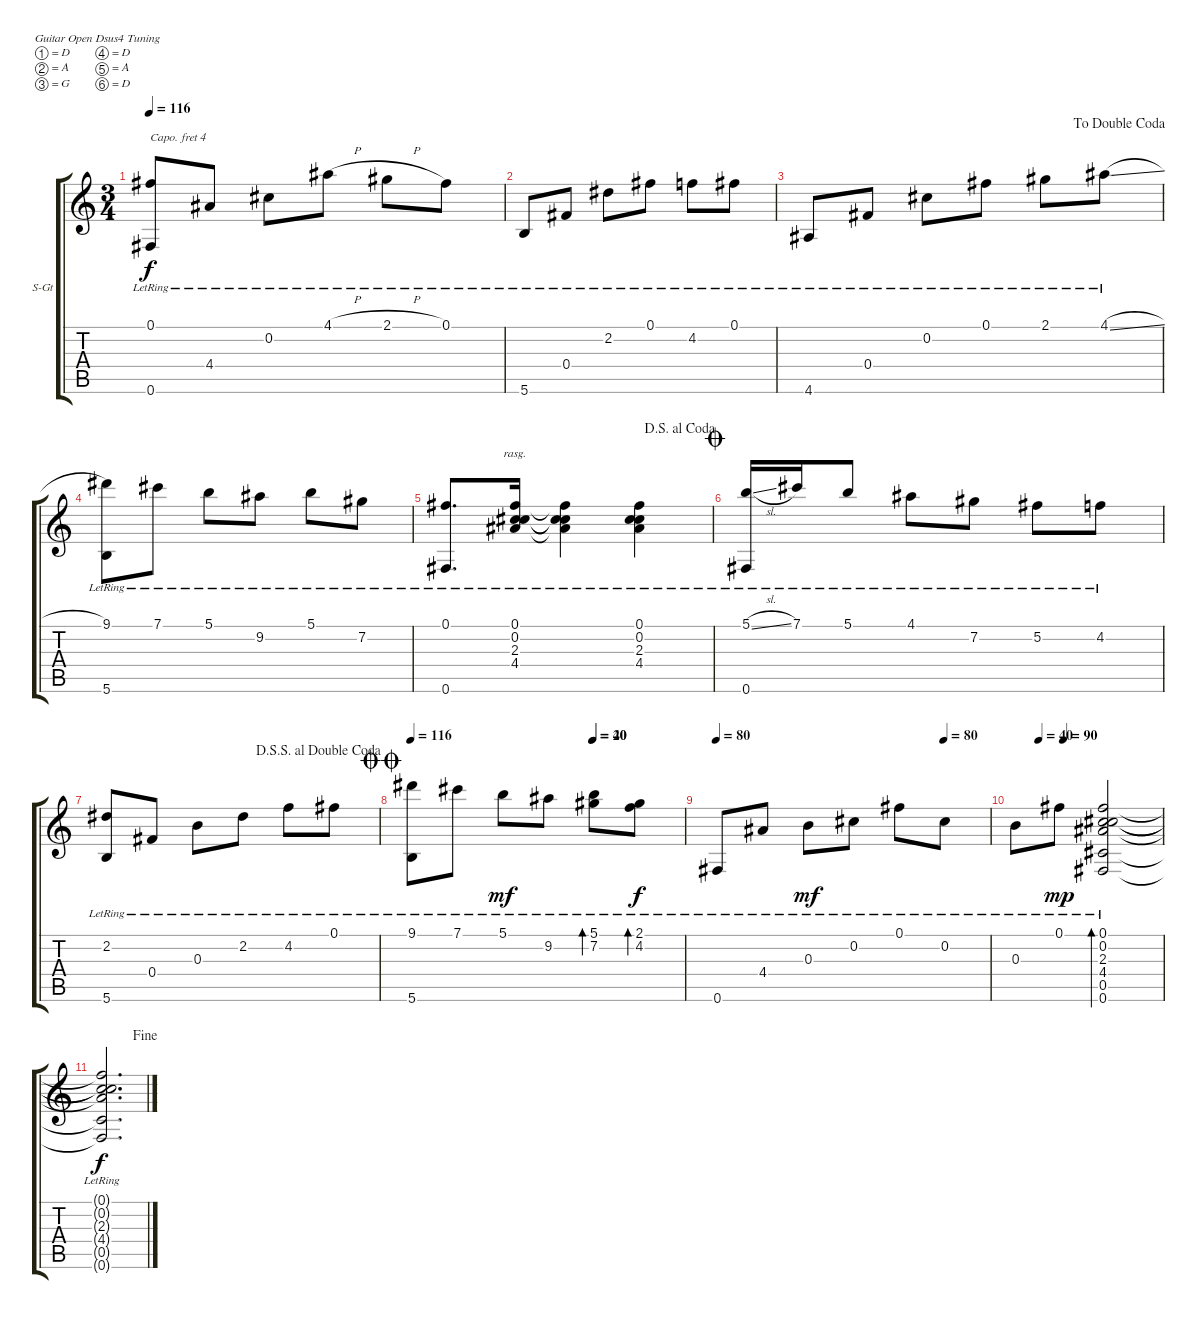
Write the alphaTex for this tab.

\bracketExtendMode groupsimilarinstruments
\firstSystemTrackNameOrientation horizontal
\otherSystemsTrackNameOrientation horizontal
\track ("Track 1" "S-Gt") {instrument acousticguitarsteel}
\staff {score tabs}
\capo 4
\tuning (D4 A3 G3 D3 A2 D2)
\ts (3 4)
\tempo 116
\clef g2
\ks c
(0.1{lr t} 0.6{lr}).8{dy f} 4.4{lr}.8 0.2{lr}.8 4.1{h lr}.8 2.1{h lr}.8 0.1{lr}.8 |
5.6{lr}.8 0.4{lr}.8 2.2{lr}.8 0.1{lr}.8 4.2{lr}.8 0.1{lr}.8 |
\jump dadoublecoda
4.6{lr}.8 0.4{lr}.8 0.2{lr}.8 0.1{lr}.8 2.1{lr}.8 4.1{sl lr}.8 |
(9.1{lr} 5.6{lr}).8 7.1{lr}.8 5.1{lr}.8 9.2{lr}.8 5.1{lr}.8 7.2{lr}.8 |
\jump dalsegnoalcoda
(0.1{lr} 0.6{lr}).8{d} (0.1{lr} 0.2{lr} 2.3{lr} 4.4{lr}).16{rasg amitriplet} (0.1{lr t} 0.2{lr t} 2.3{lr t} 4.4{lr t}).4 (0.1{lr} 0.2{lr} 2.3{lr} 4.4{lr}).4 |
\jump coda
(5.1{sl lr} 0.6{lr}).16 7.1{lr}.16 5.1{lr}.8 4.1{lr}.8 7.2{lr}.8 5.2{lr}.8 4.2{lr}.8 |
\jump dalsegnosegnoaldoublecoda
(2.2{lr} 5.6{lr}).8 0.4{lr}.8 0.3{lr}.8 2.2{lr}.8 4.2{lr}.8 0.1{lr}.8 |
\jump doublecoda
\tempo 116
\tempo (40 0.666567)
\tempo (20 0.666667)
(9.1{lr} 5.6{lr}).8 7.1{lr}.8 5.1{lr}.8{dy mf} 9.2{lr}.8 (5.1{lr} 7.2{lr}).8{bd 73} (2.1 4.2{lr}).8{bd 30 dy f} |
\tempo 80
\tempo (80 0.833333)
0.6{lr}.8 4.4{lr}.8 0.3{lr}.8{dy mf} 0.2{lr}.8 0.1{lr}.8 0.2{lr}.8 |
\tempo (40 0.166667)
\tempo (90 0.333333)
0.3{lr}.8 0.1{lr}.8{dy mp} (0.1{lr} 0.2{lr} 2.3{lr} 4.4{lr} 0.5{lr} 0.6{lr}).2{bd 480} |
\jump fine
(0.1{lr t} 0.2{lr t} 2.3{lr t} 4.4{lr t} 0.5{lr t} 0.6{lr t}).2{d dy f}
